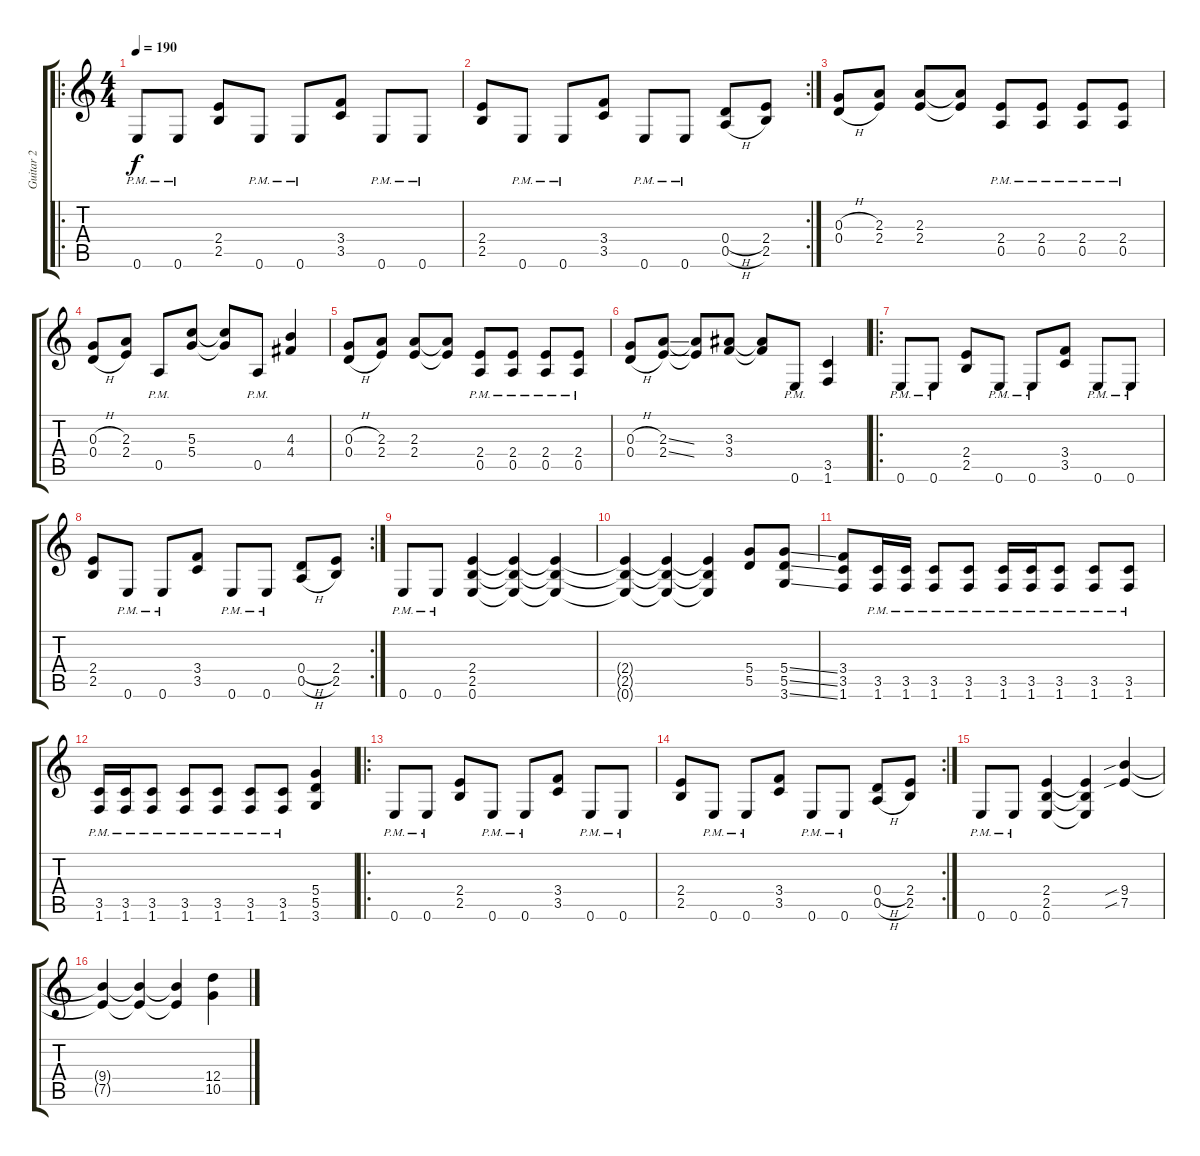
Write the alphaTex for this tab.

\track ("Guitar 2" "Guitar 2") {instrument distortionguitar}
\staff {score tabs}
\tuning (E4 B3 G3 D3 A2 E2) {hide}
\ro
\ts (4 4)
\tempo 190
\clef g2
\ks c
0.6{pm}.8{dy f} 0.6{pm}.8 (2.4 2.5).8 0.6{pm}.8 0.6{pm}.8 (3.4 3.5).8 0.6{pm}.8 0.6{pm}.8 |
\rc 2
(2.4 2.5).8 0.6{pm}.8 0.6{pm}.8 (3.4 3.5).8 0.6{pm}.8 0.6{pm}.8 (0.4{h} 0.5{h}).8 (2.4 2.5).8 |
(0.3{h} 0.4{h}).8 (2.3 2.4).8 (2.3 2.4).8 (2.3{t} 2.4{t}).8 (2.4{pm} 0.5{pm}).8 (2.4{pm} 0.5{pm}).8 (2.4{pm} 0.5{pm}).8 (2.4{pm} 0.5{pm}).8 |
(0.3{h} 0.4{h}).8 (2.3 2.4).8 0.5{pm}.8 (5.3 5.4).8 (5.3{t} 5.4{t}).8 0.5{pm}.8 (4.3 4.4).4 |
(0.3{h} 0.4{h}).8 (2.3 2.4).8 (2.3 2.4).8 (2.3{t} 2.4{t}).8 (2.4{pm} 0.5{pm}).8 (2.4{pm} 0.5{pm}).8 (2.4{pm} 0.5{pm}).8 (2.4{pm} 0.5{pm}).8 |
(0.3{h} 0.4{h}).8 (2.3{ss} 2.4{ss}).8 (2.3{t} 2.4{t}).8 (3.3 3.4).8 (3.3{t} 3.4{t}).8 0.6{pm}.8 (3.5 1.6).4 |
\ro
0.6{pm}.8 0.6{pm}.8 (2.4 2.5).8 0.6{pm}.8 0.6{pm}.8 (3.4 3.5).8 0.6{pm}.8 0.6{pm}.8 |
\rc 2
(2.4 2.5).8 0.6{pm}.8 0.6{pm}.8 (3.4 3.5).8 0.6{pm}.8 0.6{pm}.8 (0.4{h} 0.5{h}).8 (2.4 2.5).8 |
0.6{pm}.8 0.6{pm}.8 (2.4 2.5 0.6).4 (2.4{t} 2.5{t} 0.6{t}).4 (2.4{t} 2.5{t} 0.6{t}).4 |
(2.4{t} 2.5{t} 0.6{t}).4 (2.4{t} 2.5{t} 0.6{t}).4 (2.4{t} 2.5{t} 0.6{t}).4 (5.4 5.5).8 (5.4{ss} 5.5{ss} 3.6{ss}).8 |
(3.4 3.5 1.6).8 (3.5{pm} 1.6{pm}).16 (3.5{pm} 1.6{pm}).16 (3.5{pm} 1.6{pm}).8 (3.5{pm} 1.6{pm}).8 (3.5{pm} 1.6{pm}).16 (3.5{pm} 1.6{pm}).16 (3.5{pm} 1.6{pm}).8 (3.5{pm} 1.6{pm}).8 (3.5{pm} 1.6{pm}).8 |
(3.5{pm} 1.6{pm}).16 (3.5{pm} 1.6{pm}).16 (3.5{pm} 1.6{pm}).8 (3.5{pm} 1.6{pm}).8 (3.5{pm} 1.6{pm}).8 (3.5{pm} 1.6{pm}).8 (3.5{pm} 1.6{pm}).8 (5.4 5.5 3.6).4 |
\ro
0.6{pm}.8 0.6{pm}.8 (2.4 2.5).8 0.6{pm}.8 0.6{pm}.8 (3.4 3.5).8 0.6{pm}.8 0.6{pm}.8 |
\rc 2
(2.4 2.5).8 0.6{pm}.8 0.6{pm}.8 (3.4 3.5).8 0.6{pm}.8 0.6{pm}.8 (0.4{h} 0.5{h}).8 (2.4 2.5).8 |
0.6{pm}.8 0.6{pm}.8 (2.4 2.5 0.6).4 (2.4{t} 2.5{t} 0.6{t}).4 (9.4{sib} 7.5{sib}).4 |
(9.4{t} 7.5{t}).4 (9.4{t} 7.5{t}).4 (9.4{t} 7.5{t}).4 (12.4{ss} 10.5{ss}).4
